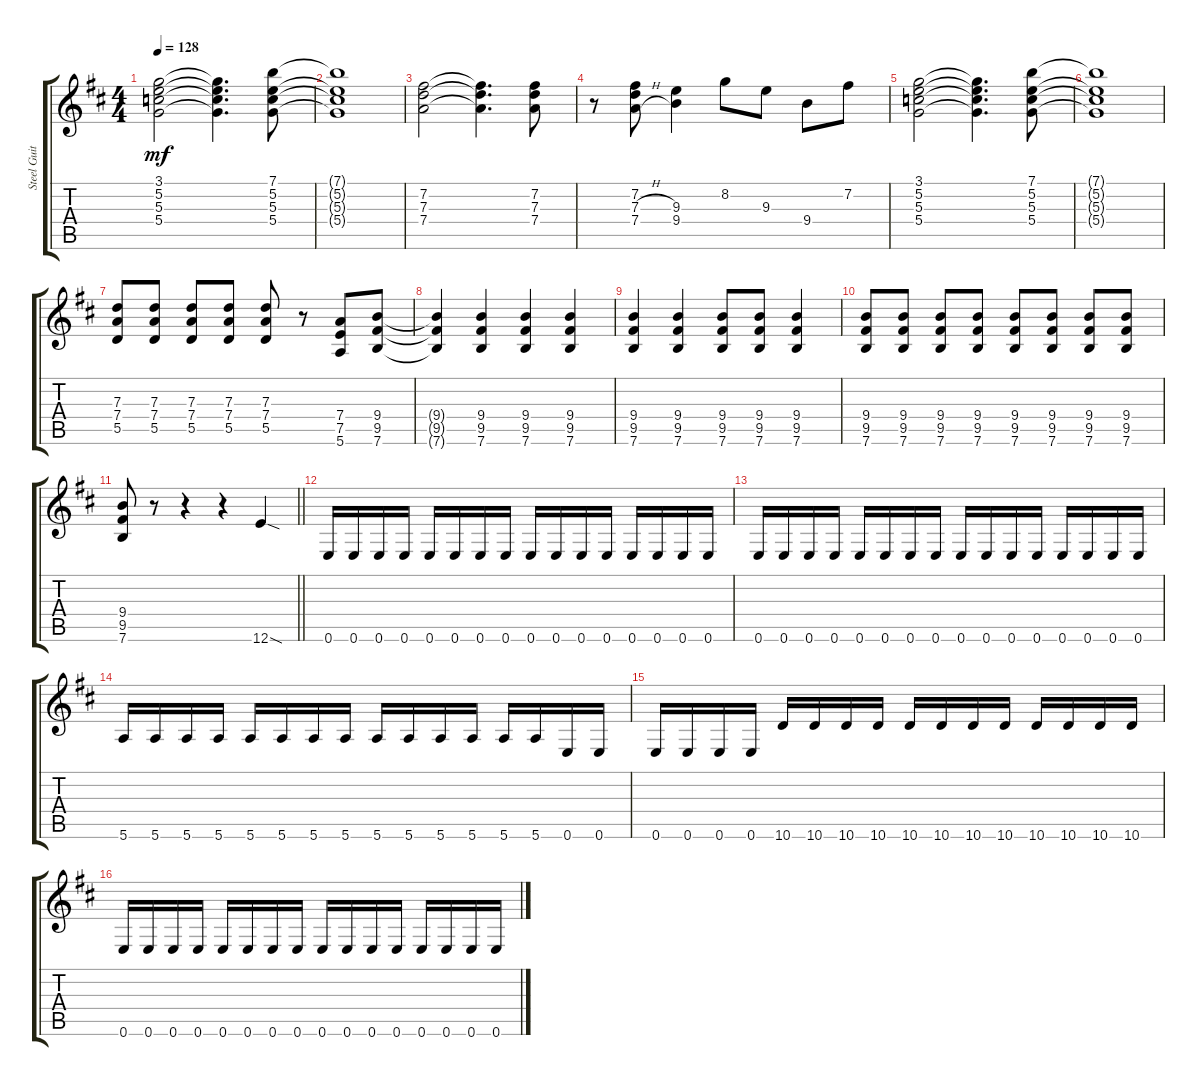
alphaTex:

\track ("Steel Guitar" "Steel Guit") {instrument acousticguitarsteel}
\staff {score tabs}
\tuning (E4 B3 G3 D3 A2 E2) {hide}
\ts (4 4)
\tempo 128
\clef g2
\ks d
(3.1 5.2 5.3 5.4).2{dy mf} (3.1{t} 5.2{t} 5.3{t} 5.4{t}).4{d} (7.1 5.2 5.3 5.4).8 |
(7.1{t} 5.2{t} 5.3{t} 5.4{t}).1 |
(7.2 7.3 7.4).2 (7.2{t} 7.3{t} 7.4{t}).4{d} (7.2 7.3 7.4).8 |
r.8 (7.2 7.3{h} 7.4{h}).8 (9.3 9.4).4 8.2.8 9.3.8 9.4.8 7.2.8 |
(3.1 5.2 5.3 5.4).2 (3.1{t} 5.2{t} 5.3{t} 5.4{t}).4{d} (7.1 5.2 5.3 5.4).8 |
(7.1{t} 5.2{t} 5.3{t} 5.4{t}).1 |
(7.3 7.4 5.5).8 (7.3 7.4 5.5).8 (7.3 7.4 5.5).8 (7.3 7.4 5.5).8 (7.3 7.4 5.5).8 r.8 (7.4 7.5 5.6).8 (9.4 9.5 7.6).8 |
(9.4{t} 9.5{t} 7.6{t}).4 (9.4 9.5 7.6).4 (9.4 9.5 7.6).4 (9.4 9.5 7.6).4 |
(9.4 9.5 7.6).4 (9.4 9.5 7.6).4 (9.4 9.5 7.6).8 (9.4 9.5 7.6).8 (9.4 9.5 7.6).4 |
(9.4 9.5 7.6).8 (9.4 9.5 7.6).8 (9.4 9.5 7.6).8 (9.4 9.5 7.6).8 (9.4 9.5 7.6).8 (9.4 9.5 7.6).8 (9.4 9.5 7.6).8 (9.4 9.5 7.6).8 |
\barLineRight lightlight
(9.4 9.5 7.6).8 r.8 r.4 r.4 12.6{sod}.4 |
0.6.16 0.6.16 0.6.16 0.6.16 0.6.16 0.6.16 0.6.16 0.6.16 0.6.16 0.6.16 0.6.16 0.6.16 0.6.16 0.6.16 0.6.16 0.6.16 |
0.6.16 0.6.16 0.6.16 0.6.16 0.6.16 0.6.16 0.6.16 0.6.16 0.6.16 0.6.16 0.6.16 0.6.16 0.6.16 0.6.16 0.6.16 0.6.16 |
5.6.16 5.6.16 5.6.16 5.6.16 5.6.16 5.6.16 5.6.16 5.6.16 5.6.16 5.6.16 5.6.16 5.6.16 5.6.16 5.6.16 0.6.16 0.6.16 |
0.6.16 0.6.16 0.6.16 0.6.16 10.6.16 10.6.16 10.6.16 10.6.16 10.6.16 10.6.16 10.6.16 10.6.16 10.6.16 10.6.16 10.6.16 10.6.16 |
0.6.16 0.6.16 0.6.16 0.6.16 0.6.16 0.6.16 0.6.16 0.6.16 0.6.16 0.6.16 0.6.16 0.6.16 0.6.16 0.6.16 0.6.16 0.6.16
